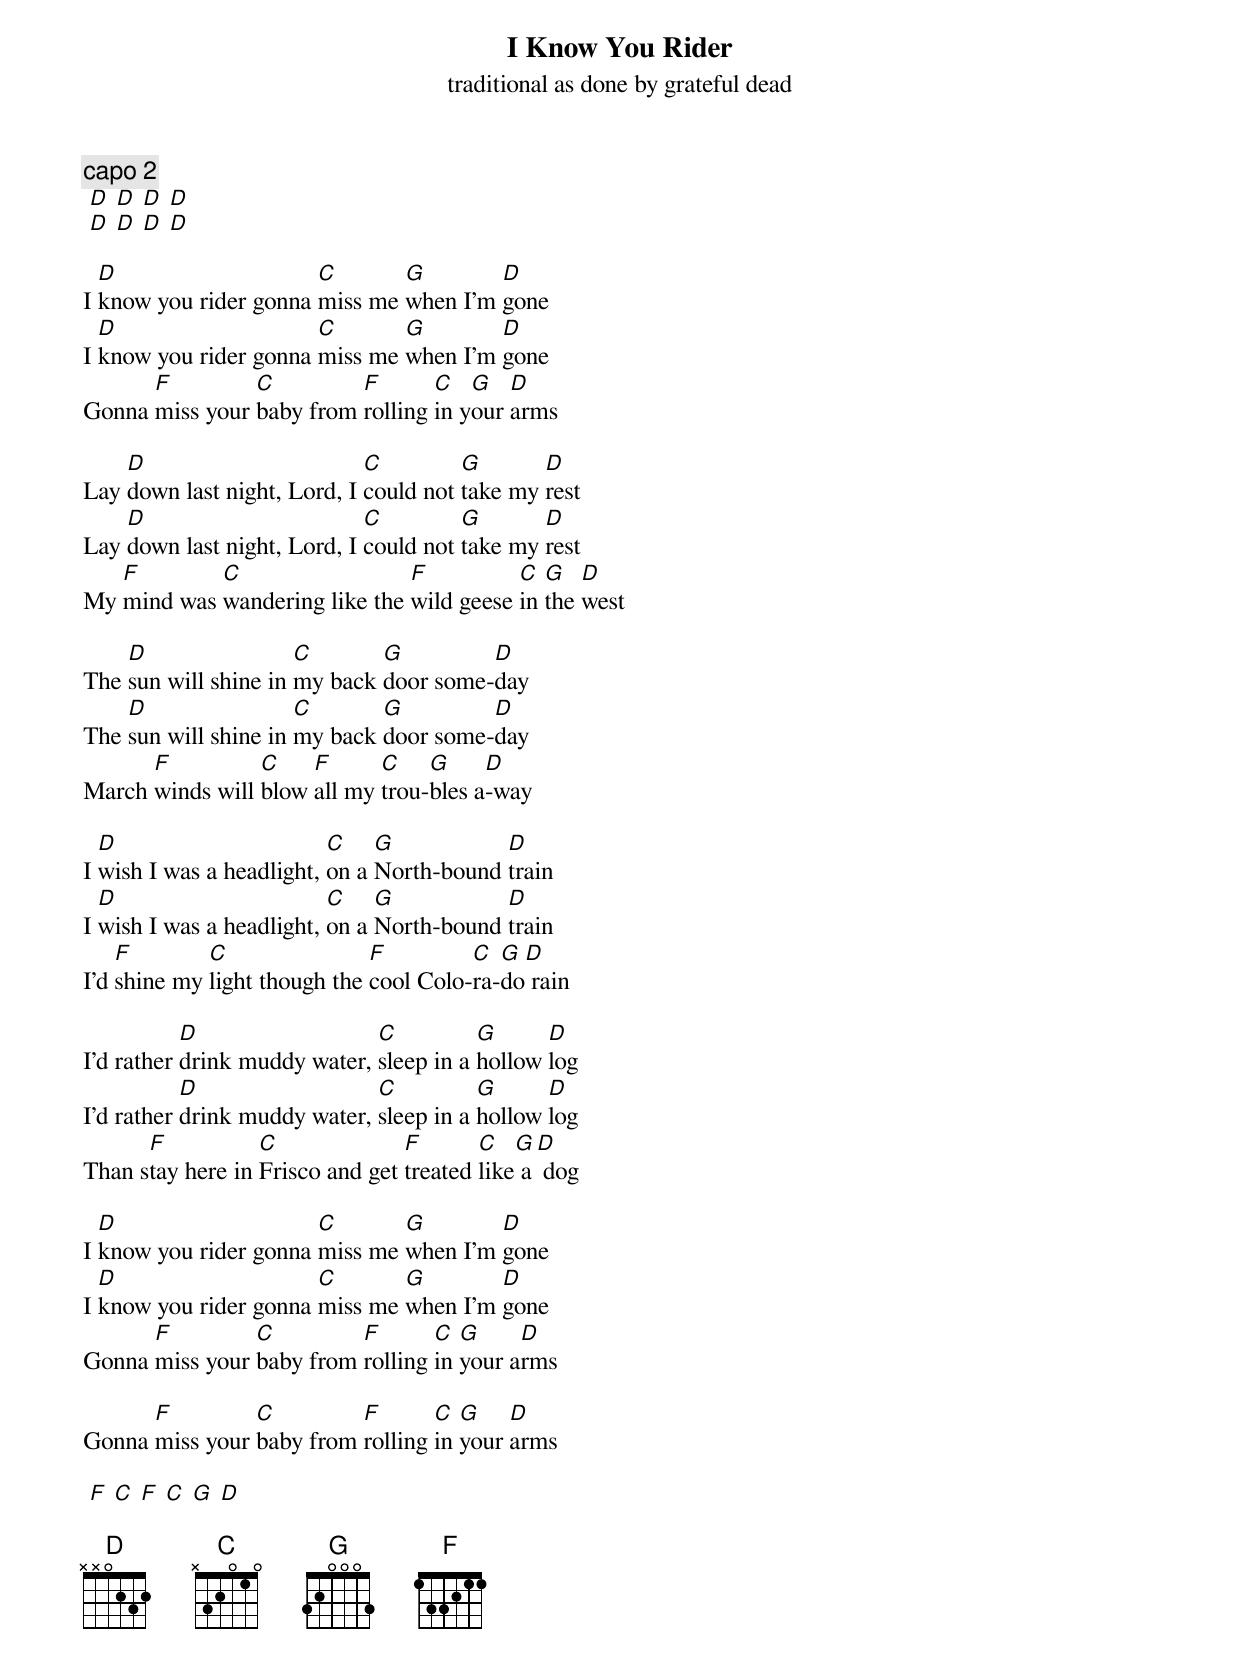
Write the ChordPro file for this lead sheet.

{title: I Know You Rider}
{subtitle: traditional as done by grateful dead}
{c:capo 2}
 [D] [D] [D] [D]
 [D] [D] [D] [D]

I [D]know you rider gonna [C]miss me [G]when I'm [D]gone
I [D]know you rider gonna [C]miss me [G]when I'm [D]gone
Gonna [F]miss your [C]baby from [F]rolling [C]in y[G]our [D]arms

Lay [D]down last night, Lord, I [C]could not [G]take my [D]rest
Lay [D]down last night, Lord, I [C]could not [G]take my [D]rest
My [F]mind was [C]wandering like the [F]wild geese [C]in [G]the [D]west

The [D]sun will shine in [C]my back [G]door some-[D]day
The [D]sun will shine in [C]my back [G]door some-[D]day
March [F]winds will [C]blow [F]all my [C]trou-[G]bles a[D]-way

I [D]wish I was a headlight, [C]on a [G]North-bound [D]train
I [D]wish I was a headlight, [C]on a [G]North-bound [D]train
I'd [F]shine my [C]light though the [F]cool Colo-[C]ra-[G]do[D] rain

I'd rather [D]drink muddy water, [C]sleep in a [G]hollow [D]log
I'd rather [D]drink muddy water, [C]sleep in a [G]hollow [D]log
Than s[F]tay here in [C]Frisco and get [F]treated [C]like[G] a[D] dog

I [D]know you rider gonna [C]miss me [G]when I'm [D]gone
I [D]know you rider gonna [C]miss me [G]when I'm [D]gone
Gonna [F]miss your [C]baby from [F]rolling [C]in [G]your a[D]rms

Gonna [F]miss your [C]baby from [F]rolling [C]in [G]your [D]arms

 [F] [C] [F] [C] [G] [D]

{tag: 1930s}
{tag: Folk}
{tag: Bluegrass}
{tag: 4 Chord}
